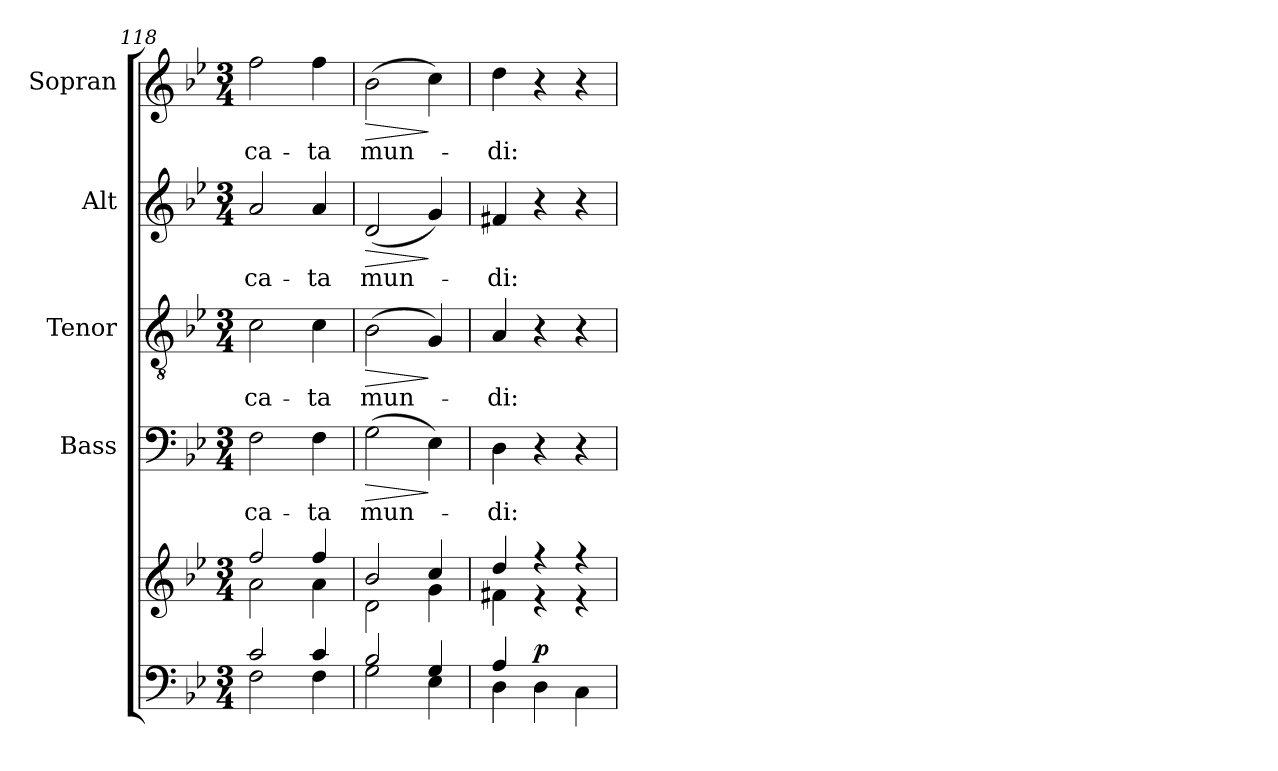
**kern	**kern	**dynam	**kern	**text	**dynam	**kern	**text	**dynam	**kern	**text	**dynam	**kern	**text	**dynam
*part5	*part5	*part5	*part4	*part4	*part4	*part3	*part3	*part3	*part2	*part2	*part2	*part1	*part1	*part1
*staff6	*staff5	*staff5/6	*staff4	*staff4	*staff4	*staff3	*staff3	*staff3	*staff2	*staff2	*staff2	*staff1	*staff1	*staff1
*	*	*	*I"Bass	*	*	*I"Tenor	*	*	*I"Alt	*	*	*I"Sopran	*	*
*	*	*	*I'B.	*	*	*I'T.	*	*	*I'A.	*	*	*I'S.	*	*
*clefF4	*clefG2	*	*clefF4	*	*	*clefGv2	*	*	*clefG2	*	*	*clefG2	*	*
*k[b-e-]	*k[b-e-]	*	*k[b-e-]	*	*	*k[b-e-]	*	*	*k[b-e-]	*	*	*k[b-e-]	*	*
*B-:	*B-:	*	*B-:	*	*	*B-:	*	*	*B-:	*	*	*B-:	*	*
*M3/4	*M3/4	*	*M3/4	*	*	*M3/4	*	*	*M3/4	*	*	*M3/4	*	*
=118	=118	=118	=118	=118	=118	=118	=118	=118	=118	=118	=118	=118	=118	=118
*^	*^	*	*	*	*	*	*	*	*	*	*	*	*	*
!	!	!	!	!	!	!LO:LY:b	!	!	!LO:LY:b	!	!	!LO:LY:b	!	!	!LO:LY:b	!
2c!/	2F!\	2ff!/	2a!\	.	2F\	-ca-	.	2c\	-ca-	.	2a/	-ca-	.	2ff\	-ca-	.
!	!	!	!	!	!	!LO:LY:b	!	!	!LO:LY:b	!	!	!LO:LY:b	!	!	!LO:LY:b	!
4c!/	4F!\	4ff!/	4a!\	.	4F\	-ta	.	4c\	-ta	.	4a/	-ta	.	4ff\	-ta	.
=119	=119	=119	=119	=119	=119	=119	=119	=119	=119	=119	=119	=119	=119	=119	=119	=119
!	!	!	!	!	!	!LO:LY:b	!LO:HP:b	!	!LO:LY:b	!LO:HP:b	!	!LO:LY:b	!LO:HP:b	!	!LO:LY:b	!LO:HP:b
2B-!/	2G!\	2b-!/	2d!\	.	(>2G\	mun-	>	(>2B-\	mun-	>	(<2d/	mun-	>	(>2b-\	mun-	>
4G!/	4E-!\	4cc!/	4g!\	.	4E-\)	.	]	4G/)	.	]	4g/)	.	]	4cc\)	.	]
=120	=120	=120	=120	=120	=120	=120	=120	=120	=120	=120	=120	=120	=120	=120	=120	=120
!	!	!	!	!	!	!LO:LY:b	!	!	!LO:LY:b	!	!	!LO:LY:b	!	!	!LO:LY:b	!
4A!/	4D!\	4dd!/	4f#X!\	.	4D\	-di:	.	4A/	-di:	.	4f#X/	-di:	.	4dd\	-di:	.
!	!	!	!	!LO:DY:a=2	!	!	!	!	!	!	!	!	!	!	!	!
4D\	4ryy	4r	4r	p	4r	.	.	4r	.	.	4r	.	.	4r	.	.
4C\	4ryy	4r	4r	.	4r	.	.	4r	.	.	4r	.	.	4r	.	.
*v	*v	*	*	*	*	*	*	*	*	*	*	*	*	*	*	*
*	*v	*v	*	*	*	*	*	*	*	*	*	*	*	*	*
=	=	=	=	=	=	=	=	=	=	=	=	=	=	=
*-	*-	*-	*-	*-	*-	*-	*-	*-	*-	*-	*-	*-	*-	*-
